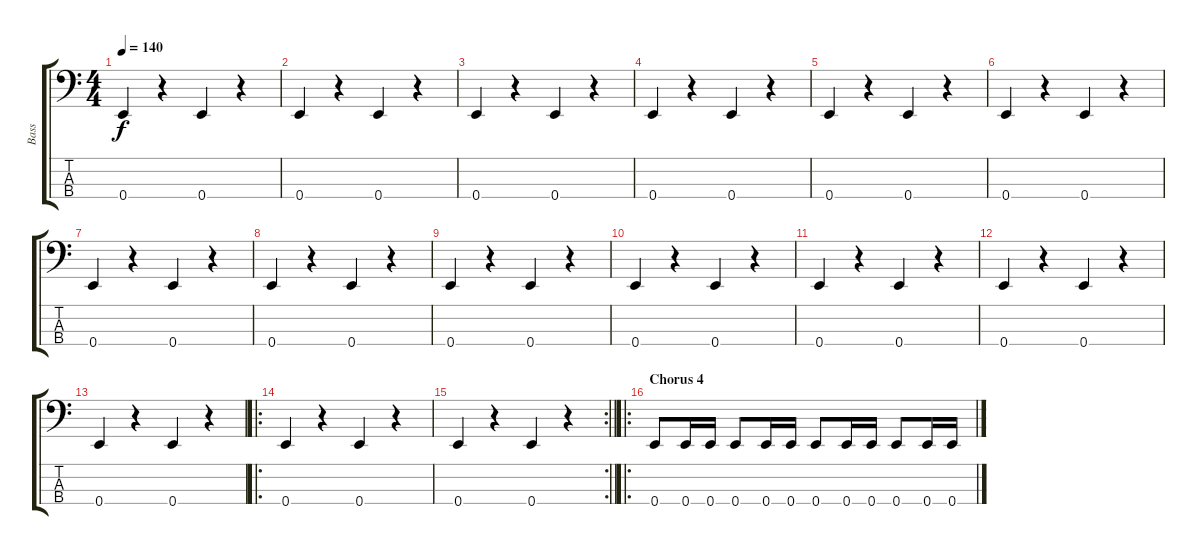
\track ("Bass" "Bass") {instrument electricbassfinger}
\staff {score tabs}
\tuning (G2 D2 A1 E1) {hide}
\ts (4 4)
\tempo 140
\clef f4
\ks c
0.4.4{dy f} r.4 0.4.4 r.4 |
0.4.4 r.4 0.4.4 r.4 |
0.4.4 r.4 0.4.4 r.4 |
0.4.4 r.4 0.4.4 r.4 |
0.4.4 r.4 0.4.4 r.4 |
0.4.4 r.4 0.4.4 r.4 |
0.4.4 r.4 0.4.4 r.4 |
0.4.4 r.4 0.4.4 r.4 |
0.4.4 r.4 0.4.4 r.4 |
0.4.4 r.4 0.4.4 r.4 |
0.4.4 r.4 0.4.4 r.4 |
0.4.4 r.4 0.4.4 r.4 |
0.4.4 r.4 0.4.4 r.4 |
\ro
0.4.4 r.4 0.4.4 r.4 |
\rc 2
\barLineRight lightlight
0.4.4 r.4 0.4.4 r.4 |
\ro
\section ("" "Chorus 4")
0.4.8 0.4.16 0.4.16 0.4.8 0.4.16 0.4.16 0.4.8 0.4.16 0.4.16 0.4.8 0.4.16 0.4.16
